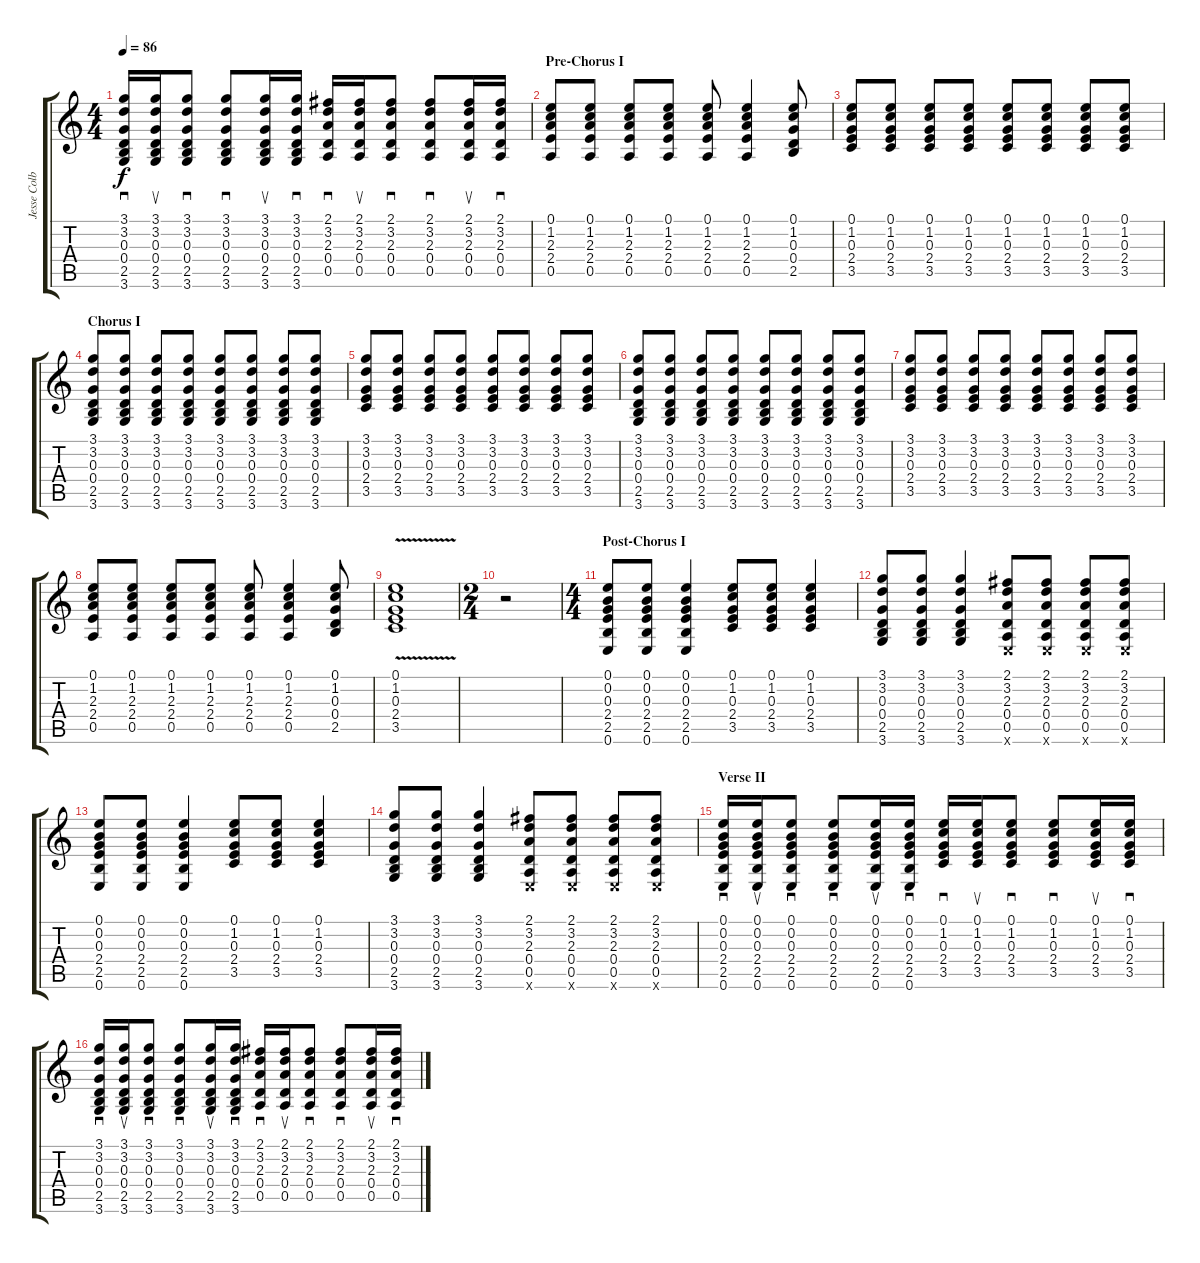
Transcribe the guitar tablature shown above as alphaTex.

\track ("Jesse Colburn - Rythm Guitar" "Jesse Colb") {instrument acousticguitarsteel}
\staff {score tabs}
\tuning (E4 B3 G3 D3 A2 E2) {hide}
\ts (4 4)
\tempo 86
\clef g2
\ks c
(3.1 3.2 0.3 0.4 2.5 3.6).16{sd dy f} (3.1 3.2 0.3 0.4 2.5 3.6).16{su} (3.1 3.2 0.3 0.4 2.5 3.6).8{sd} (3.1 3.2 0.3 0.4 2.5 3.6).8{sd} (3.1 3.2 0.3 0.4 2.5 3.6).16{su} (3.1 3.2 0.3 0.4 2.5 3.6).16{sd} (2.1 3.2 2.3 0.4 0.5).16{sd} (2.1 3.2 2.3 0.4 0.5).16{su} (2.1 3.2 2.3 0.4 0.5).8{sd} (2.1 3.2 2.3 0.4 0.5).8{sd} (2.1 3.2 2.3 0.4 0.5).16{su} (2.1 3.2 2.3 0.4 0.5).16{sd} |
\section ("" "Pre-Chorus I")
(0.1 1.2 2.3 2.4 0.5).8 (0.1 1.2 2.3 2.4 0.5).8 (0.1 1.2 2.3 2.4 0.5).8 (0.1 1.2 2.3 2.4 0.5).8 (0.1 1.2 2.3 2.4 0.5).8 (0.1 1.2 2.3 2.4 0.5).4 (0.1 1.2 0.3 0.4 2.5).8 |
(0.1 1.2 0.3 2.4 3.5).8 (0.1 1.2 0.3 2.4 3.5).8 (0.1 1.2 0.3 2.4 3.5).8 (0.1 1.2 0.3 2.4 3.5).8 (0.1 1.2 0.3 2.4 3.5).8 (0.1 1.2 0.3 2.4 3.5).8 (0.1 1.2 0.3 2.4 3.5).8 (0.1 1.2 0.3 2.4 3.5).8 |
\section ("" "Chorus I")
(3.1 3.2 0.3 0.4 2.5 3.6).8 (3.1 3.2 0.3 0.4 2.5 3.6).8 (3.1 3.2 0.3 0.4 2.5 3.6).8 (3.1 3.2 0.3 0.4 2.5 3.6).8 (3.1 3.2 0.3 0.4 2.5 3.6).8 (3.1 3.2 0.3 0.4 2.5 3.6).8 (3.1 3.2 0.3 0.4 2.5 3.6).8 (3.1 3.2 0.3 0.4 2.5 3.6).8 |
(3.1 3.2 0.3 2.4 3.5).8 (3.1 3.2 0.3 2.4 3.5).8 (3.1 3.2 0.3 2.4 3.5).8 (3.1 3.2 0.3 2.4 3.5).8 (3.1 3.2 0.3 2.4 3.5).8 (3.1 3.2 0.3 2.4 3.5).8 (3.1 3.2 0.3 2.4 3.5).8 (3.1 3.2 0.3 2.4 3.5).8 |
(3.1 3.2 0.3 0.4 2.5 3.6).8 (3.1 3.2 0.3 0.4 2.5 3.6).8 (3.1 3.2 0.3 0.4 2.5 3.6).8 (3.1 3.2 0.3 0.4 2.5 3.6).8 (3.1 3.2 0.3 0.4 2.5 3.6).8 (3.1 3.2 0.3 0.4 2.5 3.6).8 (3.1 3.2 0.3 0.4 2.5 3.6).8 (3.1 3.2 0.3 0.4 2.5 3.6).8 |
(3.1 3.2 0.3 2.4 3.5).8 (3.1 3.2 0.3 2.4 3.5).8 (3.1 3.2 0.3 2.4 3.5).8 (3.1 3.2 0.3 2.4 3.5).8 (3.1 3.2 0.3 2.4 3.5).8 (3.1 3.2 0.3 2.4 3.5).8 (3.1 3.2 0.3 2.4 3.5).8 (3.1 3.2 0.3 2.4 3.5).8 |
(0.1 1.2 2.3 2.4 0.5).8 (0.1 1.2 2.3 2.4 0.5).8 (0.1 1.2 2.3 2.4 0.5).8 (0.1 1.2 2.3 2.4 0.5).8 (0.1 1.2 2.3 2.4 0.5).8 (0.1 1.2 2.3 2.4 0.5).4 (0.1 1.2 0.3 0.4 2.5).8 |
(0.1{v} 1.2{v} 0.3{v} 2.4{v} 3.5{v}).1 |
\ts (2 4)
r.2 |
\ts (4 4)
\section ("" "Post-Chorus I")
(0.1 0.2 0.3 2.4 2.5 0.6).8 (0.1 0.2 0.3 2.4 2.5 0.6).8 (0.1 0.2 0.3 2.4 2.5 0.6).4 (0.1 1.2 0.3 2.4 3.5).8 (0.1 1.2 0.3 2.4 3.5).8 (0.1 1.2 0.3 2.4 3.5).4 |
(3.1 3.2 0.3 0.4 2.5 3.6).8 (3.1 3.2 0.3 0.4 2.5 3.6).8 (3.1 3.2 0.3 0.4 2.5 3.6).4 (2.1 3.2 2.3 0.4 0.5 0.6{x}).8 (2.1 3.2 2.3 0.4 0.5 0.6{x}).8 (2.1 3.2 2.3 0.4 0.5 0.6{x}).8 (2.1 3.2 2.3 0.4 0.5 0.6{x}).8 |
(0.1 0.2 0.3 2.4 2.5 0.6).8 (0.1 0.2 0.3 2.4 2.5 0.6).8 (0.1 0.2 0.3 2.4 2.5 0.6).4 (0.1 1.2 0.3 2.4 3.5).8 (0.1 1.2 0.3 2.4 3.5).8 (0.1 1.2 0.3 2.4 3.5).4 |
(3.1 3.2 0.3 0.4 2.5 3.6).8 (3.1 3.2 0.3 0.4 2.5 3.6).8 (3.1 3.2 0.3 0.4 2.5 3.6).4 (2.1 3.2 2.3 0.4 0.5 0.6{x}).8 (2.1 3.2 2.3 0.4 0.5 0.6{x}).8 (2.1 3.2 2.3 0.4 0.5 0.6{x}).8 (2.1 3.2 2.3 0.4 0.5 0.6{x}).8 |
\section ("" "Verse II")
(0.1 0.2 0.3 2.4 2.5 0.6).16{sd} (0.1 0.2 0.3 2.4 2.5 0.6).16{su} (0.1 0.2 0.3 2.4 2.5 0.6).8{sd} (0.1 0.2 0.3 2.4 2.5 0.6).8{sd} (0.1 0.2 0.3 2.4 2.5 0.6).16{su} (0.1 0.2 0.3 2.4 2.5 0.6).16{sd} (0.1 1.2 0.3 2.4 3.5).16{sd} (0.1 1.2 0.3 2.4 3.5).16{su} (0.1 1.2 0.3 2.4 3.5).8{sd} (0.1 1.2 0.3 2.4 3.5).8{sd} (0.1 1.2 0.3 2.4 3.5).16{su} (0.1 1.2 0.3 2.4 3.5).16{sd} |
(3.1 3.2 0.3 0.4 2.5 3.6).16{sd} (3.1 3.2 0.3 0.4 2.5 3.6).16{su} (3.1 3.2 0.3 0.4 2.5 3.6).8{sd} (3.1 3.2 0.3 0.4 2.5 3.6).8{sd} (3.1 3.2 0.3 0.4 2.5 3.6).16{su} (3.1 3.2 0.3 0.4 2.5 3.6).16{sd} (2.1 3.2 2.3 0.4 0.5).16{sd} (2.1 3.2 2.3 0.4 0.5).16{su} (2.1 3.2 2.3 0.4 0.5).8{sd} (2.1 3.2 2.3 0.4 0.5).8{sd} (2.1 3.2 2.3 0.4 0.5).16{su} (2.1 3.2 2.3 0.4 0.5).16{sd}
